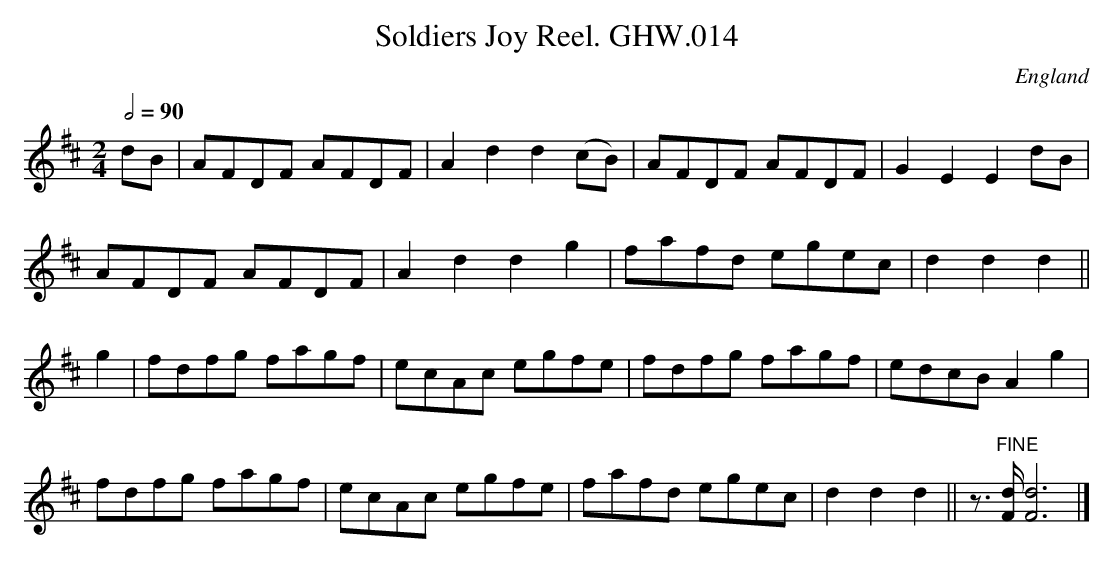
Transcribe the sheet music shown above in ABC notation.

X:1
T:Soldiers Joy Reel. GHW.014
M:2/4
L:1/8
Q:1/2=90
O:England
K:D major
dB|AFDF AFDF|A2d2d2(cB)|AFDF AFDF|G2E2E2 dB|!
AFDF AFDF|A2d2d2g2|fafd egec|d2d2d2||!
g2|fdfg fagf|ecAc egfe|fdfg fagf|edcB A2g2|!
fdfg fagf|ecAc egfe|fafd egec|\
d2d2d2||z3/ "FINE"[d/F/] [d6F6]|]
